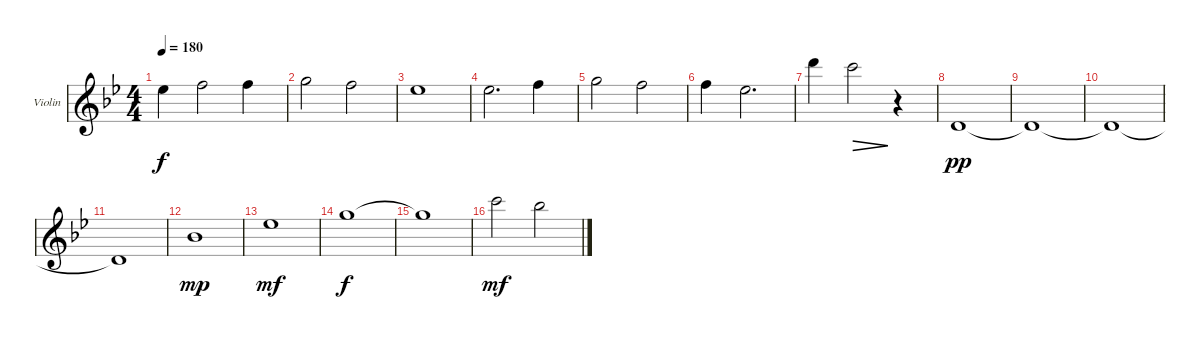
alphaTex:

\defaultSystemsLayout 4
\bracketExtendMode groupsimilarinstruments
\firstSystemTrackNameOrientation horizontal
\otherSystemsTrackNameOrientation horizontal
\track ("Violin" "Violin") {instrument violin}
\staff {score}
\tuning (E5 A4 D4 G3)
\ts (4 4)
\tempo 180
\clef g2
\scale
0.333333
\ks bb
6.2.4{dy f} 8.2.2 8.2.4 |
\scale
0.333333 10.2.2 8.2.2 |
\scale
0.333333 6.2.1 |
\scale
0.333333 6.2.2{d} 8.2.4 |
\scale
0.333333 10.2.2 8.2.2 |
\scale
0.333333 8.2.4 6.2.2{d} |
\scale
0.333333 10.1.4 8.1.2{dec} r.4 |
\scale
0.333333 0.3.1{dy pp} |
\scale
0.333333 0.3{t}.1 |
\scale
0.333333 0.3{t}.1 |
\scale
0.333333 0.3{t}.1 |
\scale
0.333333 1.2.1{dy mp} |
\scale
0.333333 6.2.1{dy mf} |
\scale
0.333333 3.1.1{dy f} |
\scale
0.333333 3.1{t}.1 |
\scale
0.333333 8.1.2{dy mf} 6.1.2
